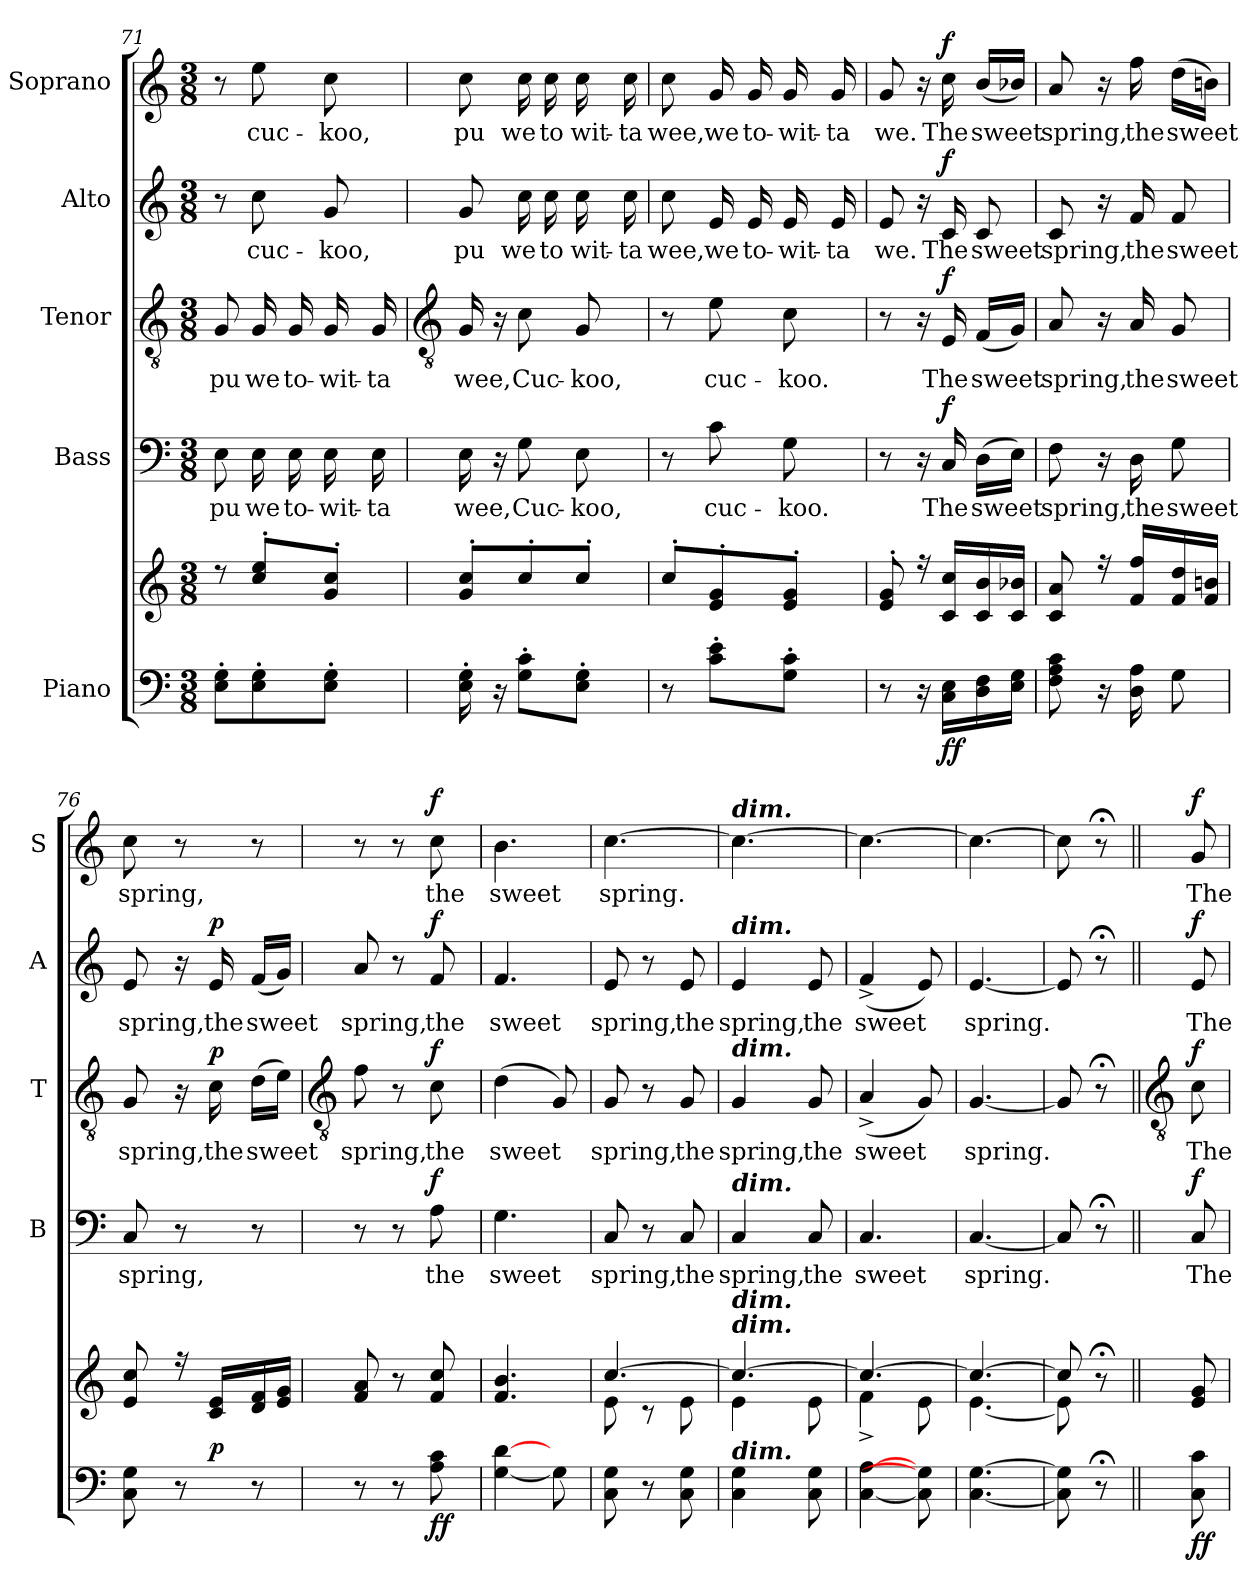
**kern	**kern	**dynam	**kern	**text	**dynam	**kern	**text	**dynam	**kern	**text	**dynam	**kern	**text	**dynam
*part5	*part5	*part5	*part4	*part4	*part4	*part3	*part3	*part3	*part2	*part2	*part2	*part1	*part1	*part1
*staff6	*staff5	*staff5/6	*staff4	*staff4	*staff4	*staff3	*staff3	*staff3	*staff2	*staff2	*staff2	*staff1	*staff1	*staff1
*I"Piano	*	*	*I"Bass	*	*	*I"Tenor	*	*	*I"Alto	*	*	*I"Soprano	*	*
*	*	*	*I'B	*	*	*I'T	*	*	*I'A	*	*	*I'S	*	*
*clefF4	*clefG2	*	*clefF4	*	*	*clefGv2	*	*	*clefG2	*	*	*clefG2	*	*
*k[]	*k[]	*	*k[]	*	*	*k[]	*	*	*k[]	*	*	*k[]	*	*
*C:	*C:	*	*C:	*	*	*C:	*	*	*C:	*	*	*C:	*	*
*M3/8	*M3/8	*	*M3/8	*	*	*M3/8	*	*	*M3/8	*	*	*M3/8	*	*
=71	=71	=71	=71	=71	=71	=71	=71	=71	=71	=71	=71	=71	=71	=71
*	*^	*	*	*	*	*	*	*	*	*	*	*	*	*
!	!	!LO:N:vis=1	!	!	!LO:LY:b	!	!	!LO:LY:b	!	!	!	!	!	!	!
8E' 8G'L	8r	4.ryy	.	8E	pu	.	8G	pu	.	8r	.	.	8r	.	.
!	!	!	!	!	!LO:LY:b	!	!	!LO:LY:b	!	!	!LO:LY:b	!	!	!LO:LY:b	!
8E' 8G'	8cc/' 8ee/'L	.	.	16E	we	.	16G	we	.	8cc	cuc-	.	8ee	cuc-	.
!	!	!	!	!	!LO:LY:b	!	!	!LO:LY:b	!	!	!	!	!	!	!
.	.	.	.	16E	to-	.	16G	to-	.	.	.	.	.	.	.
!	!	!	!	!	!LO:LY:b	!	!	!LO:LY:b	!	!	!LO:LY:b	!	!	!LO:LY:b	!
8E' 8G'J	8g/' 8cc/'J	.	.	16E	-wit-	.	16G	-wit-	.	8g	-koo,	.	8cc	-koo,	.
!	!	!	!	!	!LO:LY:b	!	!	!LO:LY:b	!	!	!	!	!	!	!
.	.	.	.	16E	-ta	.	16G	-ta	.	.	.	.	.	.	.
!!LO:LB:g=z
=72	=72	=72	=72	=72	=72	=72	=72	=72	=72	=72	=72	=72	=72	=72	=72
*	*	*	*	*	*	*	*clefGv2	*	*	*	*	*	*	*	*
!	!	!LO:N:vis=1	!	!	!LO:LY:b	!	!	!LO:LY:b	!	!	!LO:LY:b	!	!	!LO:LY:b	!
16E' 16G'	8g/' 8cc/'L	4.ryy	.	16E	wee,	.	16G	wee,	.	8g	pu	.	8cc	pu	.
16r	.	.	.	16r	.	.	16r	.	.	.	.	.	.	.	.
!	!	!	!	!	!LO:LY:b	!	!	!LO:LY:b	!	!	!LO:LY:b	!	!	!LO:LY:b	!
8G' 8c'L	8cc'/	.	.	8G	Cuc-	.	8c	Cuc-	.	16cc	we	.	16cc	we	.
!	!	!	!	!	!	!	!	!	!	!	!LO:LY:b	!	!	!LO:LY:b	!
.	.	.	.	.	.	.	.	.	.	16cc	to	.	16cc	to	.
!	!	!	!	!	!LO:LY:b	!	!	!LO:LY:b	!	!	!LO:LY:b	!	!	!LO:LY:b	!
8E' 8G'J	8cc'/J	.	.	8E	-koo,	.	8G	-koo,	.	16cc	wit-	.	16cc	wit-	.
!	!	!	!	!	!	!	!	!	!	!	!LO:LY:b	!	!	!LO:LY:b	!
.	.	.	.	.	.	.	.	.	.	16cc	-ta	.	16cc	-ta	.
=73	=73	=73	=73	=73	=73	=73	=73	=73	=73	=73	=73	=73	=73	=73	=73
!	!	!LO:N:vis=1	!	!	!	!	!	!	!	!	!LO:LY:b	!	!	!LO:LY:b	!
8r	8cc'/L	4.ryy	.	8r	.	.	8r	.	.	8cc	wee,	.	8cc	wee,	.
!	!	!	!	!	!LO:LY:b	!	!	!LO:LY:b	!	!	!LO:LY:b	!	!	!LO:LY:b	!
8c' 8e'L	8e/' 8g/'	.	.	8c	cuc-	.	8e	cuc-	.	16e	we	.	16g	we	.
!	!	!	!	!	!	!	!	!	!	!	!LO:LY:b	!	!	!LO:LY:b	!
.	.	.	.	.	.	.	.	.	.	16e	to-	.	16g	to-	.
!	!	!	!	!	!LO:LY:b	!	!	!LO:LY:b	!	!	!LO:LY:b	!	!	!LO:LY:b	!
8G' 8c'J	8e/' 8g/'J	.	.	8G	-koo.	.	8c	-koo.	.	16e	-wit-	.	16g	-wit-	.
!	!	!	!	!	!	!	!	!	!	!	!LO:LY:b	!	!	!LO:LY:b	!
.	.	.	.	.	.	.	.	.	.	16e	-ta	.	16g	-ta	.
=74	=74	=74	=74	=74	=74	=74	=74	=74	=74	=74	=74	=74	=74	=74	=74
!	!	!LO:N:vis=1	!	!	!	!	!	!	!	!	!LO:LY:b	!	!	!LO:LY:b	!
8r	8e/' 8g/'	4.ryy	.	8r	.	.	8r	.	.	8e	we.	.	8g	we.	.
16r	16r	.	.	16r	.	.	16r	.	.	16r	.	.	16r	.	.
!	!	!	!LO:DY:b=2	!	!LO:LY:b	!	!	!LO:LY:b	!	!	!LO:LY:b	!	!	!LO:LY:b	!
!	!	!	!LO:DY:n=1:b	!	!	!LO:DY:b	!	!	!LO:DY:b	!	!	!LO:DY:b	!	!	!LO:DY:b
16C 16ELL	16c/ 16cc/LL	.	f f	16C	The	f	16E	The	f	16c	The	f	16cc	The	f
!	!	!	!	!	!LO:LY:b	!	!	!LO:LY:b	!	!	!LO:LY:b	!	!	!LO:LY:b	!
16D 16F	16c/ 16b/	.	.	(>16DLL	sweet	.	(<16FLL	sweet	.	8c	sweet	.	(<16b/LL	sweet	.
16E 16GJJ	16c/ 16b-X/JJ	.	.	16EJJ)	.	.	16GJJ)	.	.	.	.	.	16b-X/JJ)	.	.
=75	=75	=75	=75	=75	=75	=75	=75	=75	=75	=75	=75	=75	=75	=75	=75
!	!	!LO:N:vis=1	!	!	!LO:LY:b	!	!	!LO:LY:b	!	!	!LO:LY:b	!	!	!LO:LY:b	!
8F 8A 8c	8c/ 8a/	4.ryy	.	8F	spring,	.	8A	spring,	.	8c	spring,	.	8a	spring,	.
16r	16r	.	.	16r	.	.	16r	.	.	16r	.	.	16r	.	.
!	!	!	!	!	!LO:LY:b	!	!	!LO:LY:b	!	!	!LO:LY:b	!	!	!LO:LY:b	!
16D 16ALL	16f/ 16ff/LL	.	.	16D	the	.	16A	the	.	16f	the	.	16ff	the	.
!	!	!	!	!	!LO:LY:b	!	!	!LO:LY:b	!	!	!LO:LY:b	!	!	!LO:LY:b	!
8GJ	16f/ 16dd/	.	.	8G	sweet	.	8G	sweet	.	8f	sweet	.	(>16ddLL	sweet	.
.	16f/ 16bn/JJ	.	.	.	.	.	.	.	.	.	.	.	16bnJJ)	.	.
=76	=76	=76	=76	=76	=76	=76	=76	=76	=76	=76	=76	=76	=76	=76	=76
!	!	!LO:N:vis=1	!	!	!LO:LY:b	!	!	!LO:LY:b	!	!	!LO:LY:b	!	!	!LO:LY:b	!
8C 8G	8e/ 8cc/	4.ryy	.	8C	spring,	.	8G	spring,	.	8e	spring,	.	8cc	spring,	.
8r	16r	.	.	8r	.	.	16r	.	.	16r	.	.	8r	.	.
!	!	!	!LO:DY:b	!	!	!	!	!LO:LY:b	!LO:DY:b	!	!LO:LY:b	!LO:DY:b	!	!	!
.	16c/ 16e/LL	.	p	.	.	.	16c	the	p	16e	the	p	.	.	.
!	!	!	!	!	!	!	!	!LO:LY:b	!	!	!LO:LY:b	!	!	!	!
8r	16d/ 16f/	.	.	8r	.	.	(>16dLL	sweet	.	(<16fLL	sweet	.	8r	.	.
.	16e/ 16g/JJ	.	.	.	.	.	16eJJ)	.	.	16gJJ)	.	.	.	.	.
!!LO:LB:g=z
=77	=77	=77	=77	=77	=77	=77	=77	=77	=77	=77	=77	=77	=77	=77	=77
*	*	*	*	*	*	*	*clefGv2	*	*	*	*	*	*	*	*
!	!	!	!	!	!	!	!	!LO:LY:b	!	!	!LO:LY:b	!	!	!	!
8r	8f/ 8a/	4ryy	.	8r	.	.	8f	spring,	.	8a	spring,	.	8r	.	.
8r	8r	.	.	8r	.	.	8r	.	.	8r	.	.	8r	.	.
!	!	!	!LO:DY:b=2	!	!LO:LY:b	!	!	!LO:LY:b	!	!	!LO:LY:b	!	!	!LO:LY:b	!
!	!	!	!LO:DY:n=1:b	!	!	!LO:DY:b	!	!	!LO:DY:b	!	!	!LO:DY:b	!	!	!LO:DY:b
8A 8c	8f/ 8cc/	16ryy	f f	8A	the	f	8c	the	f	8f	the	f	8cc	the	f
.	.	16ryy	.	.	.	.	.	.	.	.	.	.	.	.	.
=78	=78	=78	=78	=78	=78	=78	=78	=78	=78	=78	=78	=78	=78	=78	=78
!	!	!	!	!	!LO:LY:b	!	!	!LO:LY:b	!	!	!LO:LY:b	!	!	!LO:LY:b	!
[4G [4d	4.f/ 4.b/	4.ryy	.	4.G	sweet	.	(<4d	sweet	.	4.f	sweet	.	4.b	sweet	.
8G]	.	.	.	.	.	.	8G)	.	.	.	.	.	.	.	.
=79	=79	=79	=79	=79	=79	=79	=79	=79	=79	=79	=79	=79	=79	=79	=79
!	!	!	!	!	!LO:LY:b	!	!	!LO:LY:b	!	!	!LO:LY:b	!	!	!LO:LY:b	!
8C 8G	[4.cc/	8e\	.	8C	spring,	.	8G	spring,	.	8e	spring,	.	[4.cc	spring.	.
8r	.	8r	.	8r	.	.	8r	.	.	8r	.	.	.	.	.
!	!	!	!	!	!LO:LY:b	!	!	!LO:LY:b	!	!	!LO:LY:b	!	!	!	!
8C 8G	.	8e\	.	8C	the	.	8G	the	.	8e	the	.	.	.	.
=80	=80	=80	=80	=80	=80	=80	=80	=80	=80	=80	=80	=80	=80	=80	=80
!	!	!	!	!	!	!	!	!	!	!	!	!	!LO:TX:a:Bi:t=dim.	!	!
!	!	!	!	!	!	!	!	!	!	!LO:TX:a:Bi:t=dim.	!	!	!	!	!
!	!	!	!	!	!	!	!LO:TX:a:Bi:t=dim.	!	!	!	!	!	!	!	!
!	!	!	!	!LO:TX:a:Bi:t=dim.	!	!	!	!	!	!	!	!	!	!	!
!	!LO:TX:a:Bi:t=dim.	!	!	!	!	!	!	!	!	!	!	!	!	!	!
!	!LO:TX:a:Bi:t=dim.	!	!	!	!	!	!	!	!	!	!	!	!	!	!
!LO:TX:a:Bi:t=dim.	!	!	!	!	!	!	!	!	!	!	!	!	!	!	!
!	!	!	!	!	!LO:LY:b	!	!	!LO:LY:b	!	!	!LO:LY:b	!	!	!	!
4C 4G	4.cc/_	4e\	.	4C	spring,	.	4G	spring,	.	4e	spring,	.	4.cc_	.	.
!	!	!	!	!	!LO:LY:b	!	!	!LO:LY:b	!	!	!LO:LY:b	!	!	!	!
8C 8G	.	8e\	.	8C	the	.	8G	the	.	8e	the	.	.	.	.
=81	=81	=81	=81	=81	=81	=81	=81	=81	=81	=81	=81	=81	=81	=81	=81
!	!	!	!	!	!LO:LY:b	!	!	!LO:LY:b	!	!	!LO:LY:b	!	!	!	!
[4C [4A	4.cc/_	4f^\	.	4.C	sweet	.	(<4A^	sweet	.	(<4f^	sweet	.	4.cc_	.	.
8C] 8G]	.	8e\	.	.	.	.	8G)	.	.	8e)	.	.	.	.	.
=82	=82	=82	=82	=82	=82	=82	=82	=82	=82	=82	=82	=82	=82	=82	=82
!	!	!	!	!	!LO:LY:b	!	!	!LO:LY:b	!	!	!LO:LY:b	!	!	!	!
[4.C [4.G	4.cc/_	[4.e\	.	[4.C	spring.	.	[4.G	spring.	.	[4.e	spring.	.	4.cc_	.	.
=83	=83	=83	=83	=83	=83	=83	=83	=83	=83	=83	=83	=83	=83	=83	=83
8C] 8G]	8cc/]	8e\]	.	8C]	.	.	8G]	.	.	8e]	.	.	8cc]	.	.
8r;<	8r;<	8ryy	.	8r;<	.	.	8r;<	.	.	8r;<	.	.	8r;<	.	.
!!LO:LB:g=z
=84||	=84||	=84||	=84||	=84||	=84||	=84||	=84||	=84||	=84||	=84||	=84||	=84||	=84||	=84||	=84||
*	*	*	*	*	*	*	*clefGv2	*	*	*	*	*	*	*	*
!	!	!	!LO:DY:b=2	!	!LO:LY:b	!	!	!LO:LY:b	!	!	!LO:LY:b	!	!	!LO:LY:b	!
!	!	!	!LO:DY:n=1:b	!	!	!LO:DY:b	!	!	!LO:DY:b	!	!	!LO:DY:b	!	!	!LO:DY:b
8C 8c	8e/ 8g/	8ryy	f f	8C	The	f	8c	The	f	8e	The	f	8g	The	f
*	*v	*v	*	*	*	*	*	*	*	*	*	*	*	*	*
=	=	=	=	=	=	=	=	=	=	=	=	=	=	=
*-	*-	*-	*-	*-	*-	*-	*-	*-	*-	*-	*-	*-	*-	*-
